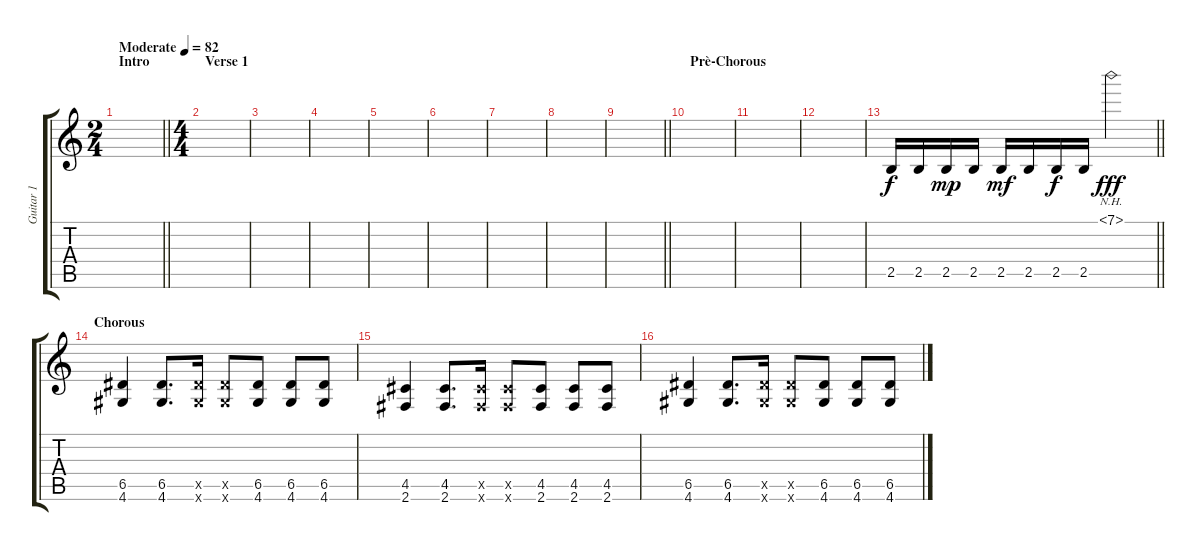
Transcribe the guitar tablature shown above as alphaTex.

\track ("Guitar 1" "Guitar 1") {instrument overdrivenguitar}
\staff {score tabs}
\tuning (E4 B3 G3 D3 A2 E2) {hide}
\ts (2 4)
\section ("" "Intro")
\tempo (82 "Moderate")
\clef g2
\barLineRight lightlight
\ks c
|
\ts (4 4)
\section ("" "Verse 1")
|
|
|
|
|
|
|
\barLineRight lightlight
|
\section ("" "Prè-Chorous")
|
|
|
\barLineRight lightlight
2.5.16 2.5.16 2.5.16{dy mp} 2.5.16 2.5.16{dy mf} 2.5.16 2.5.16{dy f} 2.5.16 7.1{nh}.2{dy fff} |
\section ("" "Chorous")
(6.5 4.6).4 (6.5 4.6).8{d} (6.5{x} 4.6{x}).16 (6.5{x} 4.6{x}).8 (6.5 4.6).8 (6.5 4.6).8 (6.5 4.6).8 |
(4.5 2.6).4 (4.5 2.6).8{d} (4.5{x} 2.6{x}).16 (4.5{x} 2.6{x}).8 (4.5 2.6).8 (4.5 2.6).8 (4.5 2.6).8 |
(6.5 4.6).4 (6.5 4.6).8{d} (6.5{x} 4.6{x}).16 (6.5{x} 4.6{x}).8 (6.5 4.6).8 (6.5 4.6).8 (6.5 4.6).8
